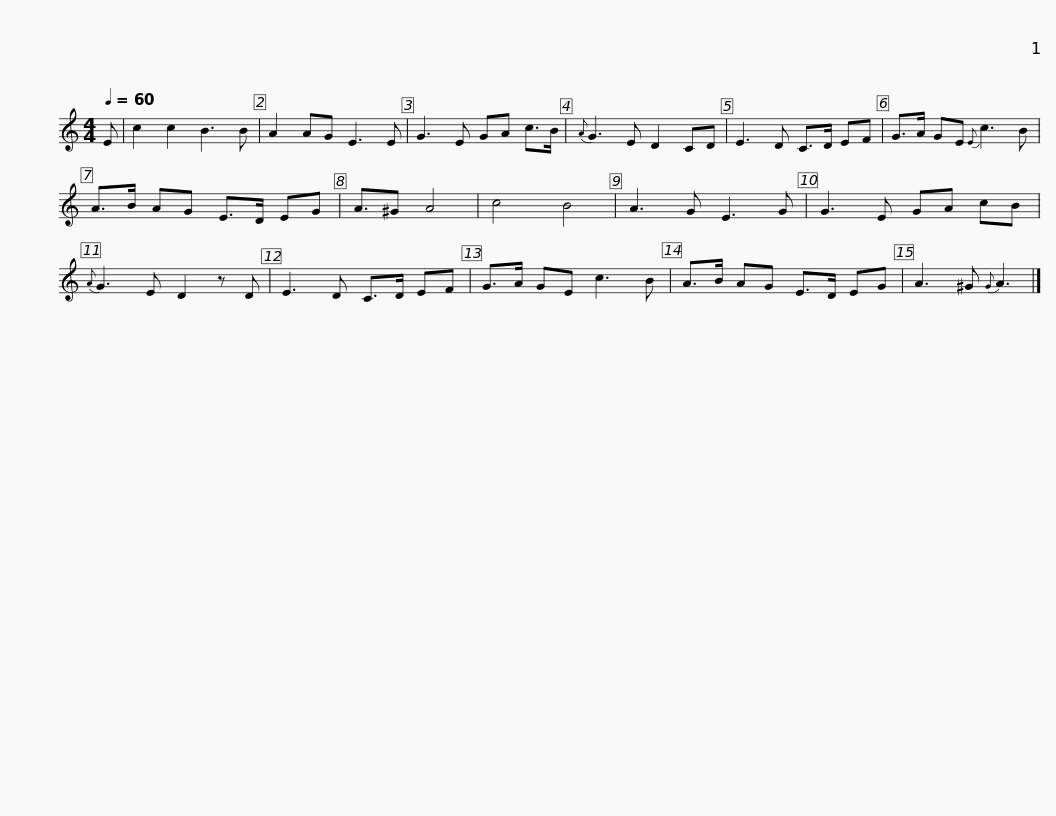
X:1
L:1/8
Q:1/4=60
M:4/4
I:linebreak $
K:C
V:1 treble
V:1
 E | c2 c2 B3 B | A2 AG E3 E | G3 E GA c>B |{A} G3 E D2 CD | %5
 E3 D C>D EF | G>A GE{E} c3 B |$ A>B AG E>D EG | A3/2^G A4 | c4 B4 | %10
 A3 G E3 G | G3 E GA cB |{A} G3 E D2 z D | E3 D C>D EF |$ G>A GE c3 B | %15
 A>B AG E>D EG | A3 ^G{G} A3 |] %17
